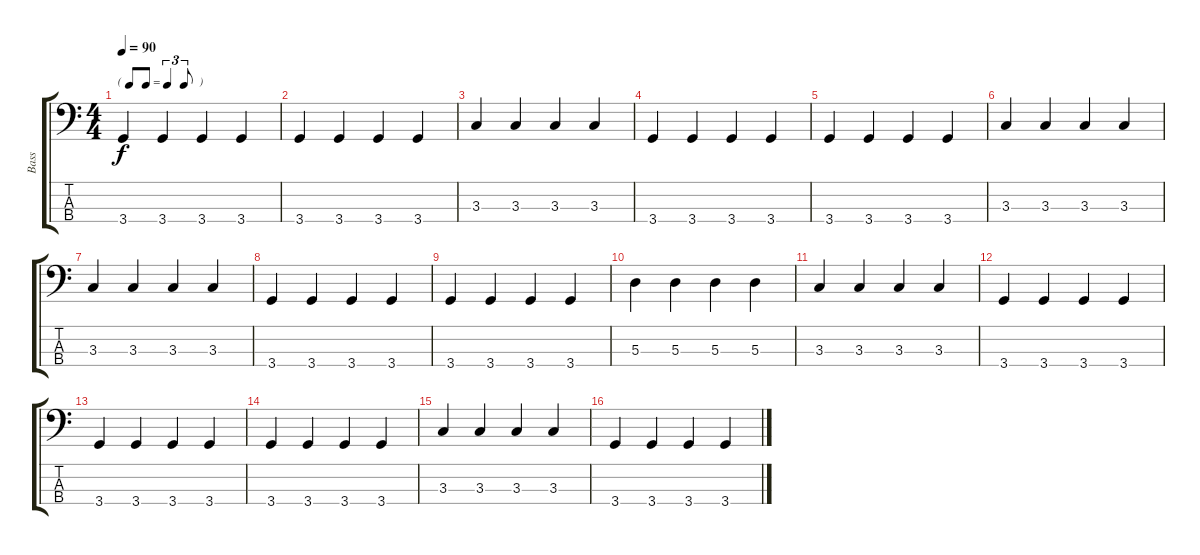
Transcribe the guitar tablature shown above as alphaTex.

\track ("Bass" "Bass") {instrument electricbassfinger}
\staff {score tabs}
\tuning (G2 D2 A1 E1) {hide}
\ts (4 4)
\tf triplet8th
\tempo 90
\clef f4
\ks c
3.4.4{dy f} 3.4.4 3.4.4 3.4.4 |
3.4.4 3.4.4 3.4.4 3.4.4 |
3.3.4 3.3.4 3.3.4 3.3.4 |
3.4.4 3.4.4 3.4.4 3.4.4 |
3.4.4 3.4.4 3.4.4 3.4.4 |
3.3.4 3.3.4 3.3.4 3.3.4 |
3.3.4 3.3.4 3.3.4 3.3.4 |
3.4.4 3.4.4 3.4.4 3.4.4 |
3.4.4 3.4.4 3.4.4 3.4.4 |
5.3.4 5.3.4 5.3.4 5.3.4 |
3.3.4 3.3.4 3.3.4 3.3.4 |
3.4.4 3.4.4 3.4.4 3.4.4 |
3.4.4 3.4.4 3.4.4 3.4.4 |
3.4.4 3.4.4 3.4.4 3.4.4 |
3.3.4 3.3.4 3.3.4 3.3.4 |
3.4.4 3.4.4 3.4.4 3.4.4
